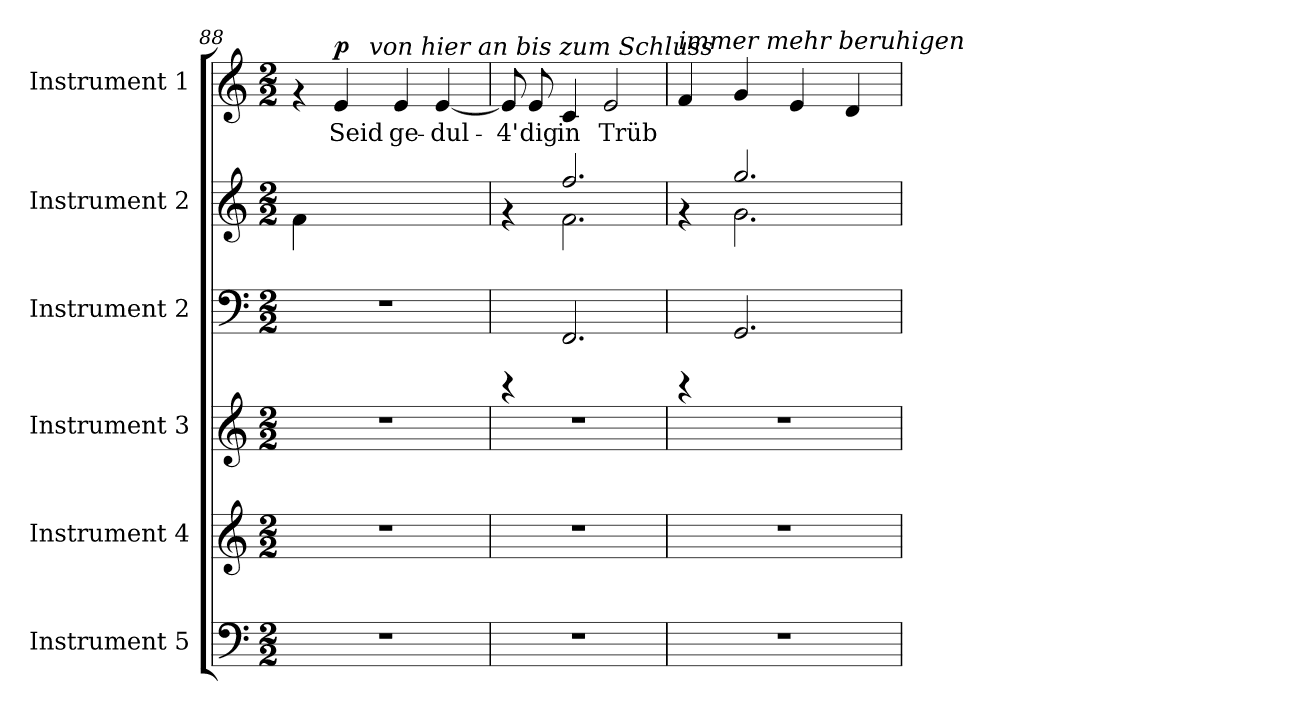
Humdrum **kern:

**kern	**kern	**kern	**kern	**kern	**kern	**text	**dynam
*part6	*part5	*part4	*part3	*part2	*part1	*part1	*part1
*staff6	*staff5	*staff4	*staff3	*staff2	*staff1	*staff1	*staff1
*I"Instrument 5	*I"Instrument 4	*I"Instrument 3	*I"Instrument 2	*I"Instrument 2	*I"Instrument 1	*	*
*clefF4	*clefG2	*clefG2	*clefF4	*clefG2	*clefG2	*	*
*k[]	*k[]	*k[]	*k[]	*k[]	*k[]	*	*
*C:	*C:	*C:	*C:	*C:	*C:	*	*
*M2/2	*M2/2	*M2/2	*M2/2	*M2/2	*M2/2	*	*
=88	=88	=88	=88	=88	=88	=88	=88
*	*	*	*	*	*^	*	*
1r	1r	1r	1r	4f\	4rf	4ryy	.	.
!	!	!	!	!	!	!	!LO:LY:b:cj	!LO:DY:a
.	.	.	.	2.ryy	4e/	8ryy	Seid	p
.	.	.	.	.	.	64ryy	.	.
!	!	!	!	!	!	!LO:TX:a:i:t=von hier an bis zum Schluss	!	!
.	.	.	.	.	.	2ryy	.	.
!	!	!	!	!	!	!	!LO:LY:b:cj	!
.	.	.	.	.	4e/	.	ge-	.
!	!	!	!	!	!	!	!LO:LY:b:cj	!
.	.	.	.	.	[<4e/	.	-dul-	.
.	.	.	.	.	.	16..ryy	.	.
=89	=89	=89	=89	=89	=89	=89	=89	=89
*	*	*	*	*^	*	*	*	*
!	!	!	!	!	!	!	!	!LO:LY:b:cj	!
*	*	*	*	*	*	*v	*v	*	*
1r	1r	1r	4rCCC	4rf	4ryy	8e/]	-4'	.
!	!	!	!	!	!	!	!LO:LY:b:cj	!
.	.	.	.	.	.	8e/	dig	.
!	!	!	!	!	!	!	!LO:LY:b:cj	!
.	.	.	2.FF/	2.ff/	2.f\	4c/	in	.
!	!	!	!	!	!	!	!LO:LY:b:cj	!
.	.	.	.	.	.	2e/	Trüb-	.
!!LO:LB:g=z
=90	=90	=90	=90	=90	=90	=90	=90	=90
!	!	!	!	!	!	!LO:TX:a:i:t=immer mehr beruhigen	!	!
!	!	!	!	!	!	!	!LO:LY:b:cj	!
1r	1r	1r	4rCCC	4rf	4ryy	4f/	--	.
!	!	!	!	!	!	!	!LO:LY:b:cj	!
.	.	.	2.GG/	2.gg/	2.g\	4g/	--	.
!	!	!	!	!	!	!	!LO:LY:b:cj	!
.	.	.	.	.	.	4e/	--	.
!	!	!	!	!	!	!	!LO:LY:b:cj	!
.	.	.	.	.	.	4d/	--	.
*	*	*	*	*v	*v	*	*	*
=	=	=	=	=	=	=	=
*-	*-	*-	*-	*-	*-	*-	*-
